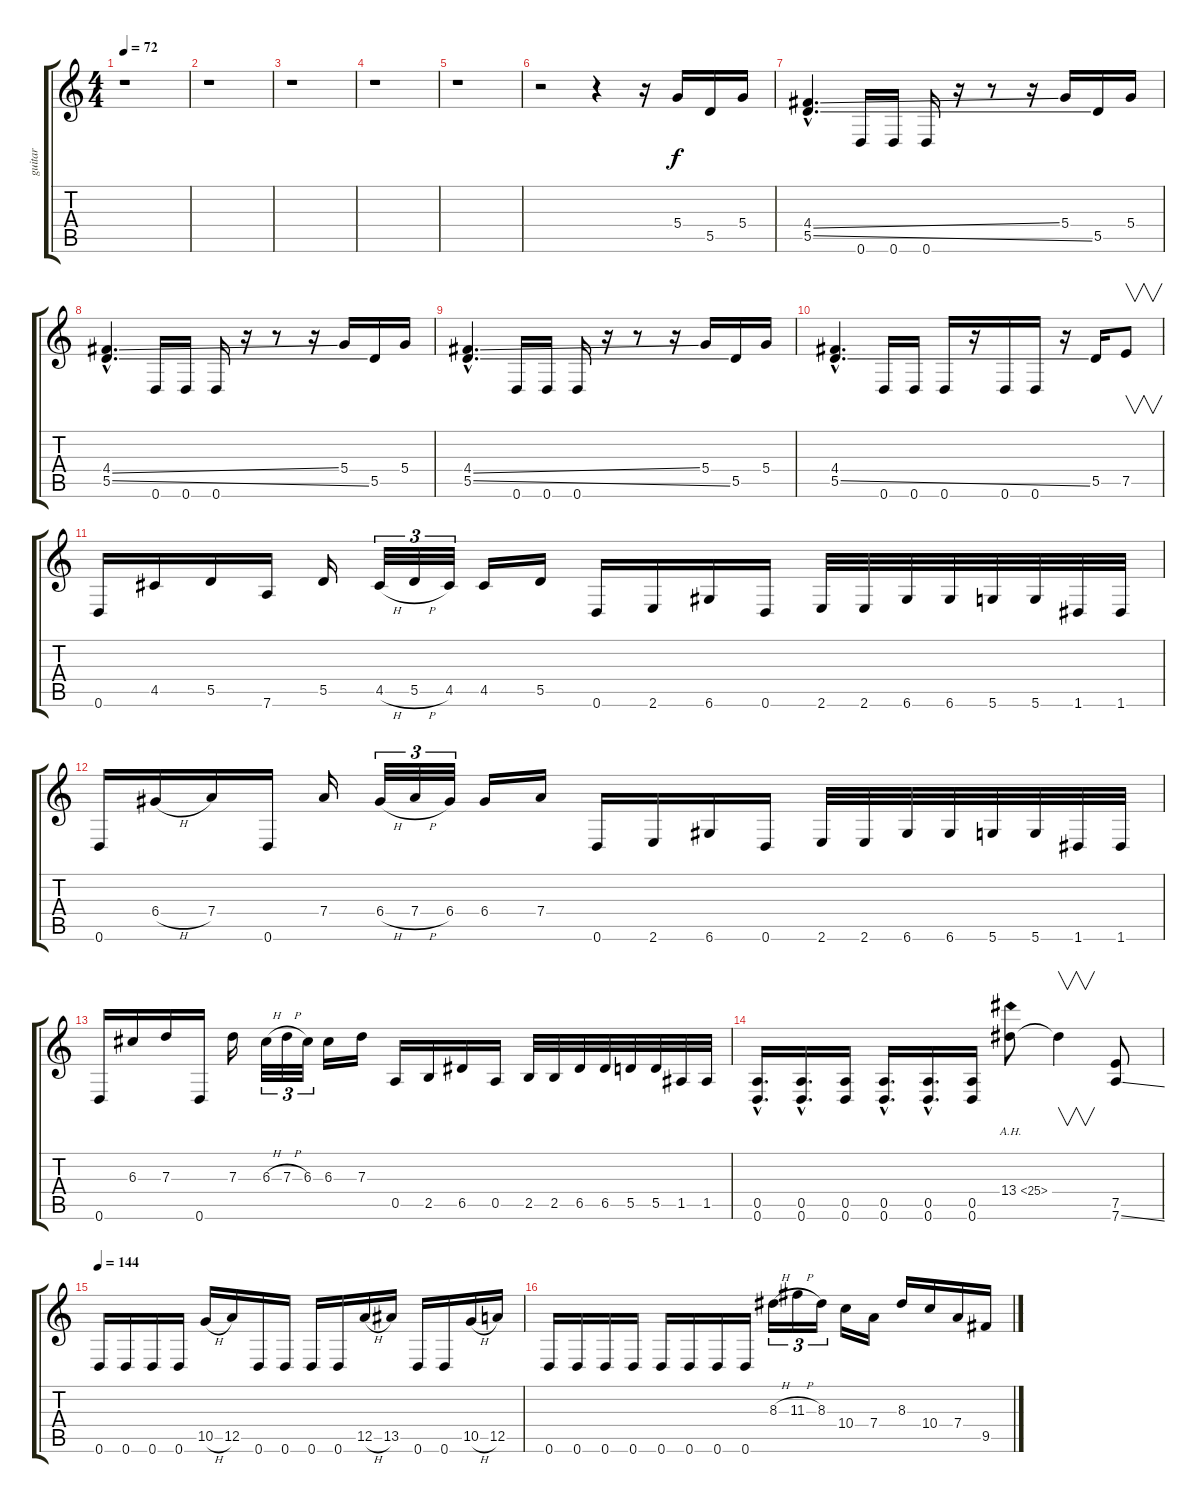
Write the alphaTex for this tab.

\track ("guitar" "guitar") {instrument distortionguitar}
\staff {score tabs}
\tuning (E4 B3 G3 D3 A2 D2) {hide}
\ts (4 4)
\tempo 72
\clef g2
\ks c
r.1{dy f instrument distortionguitar} |
r.1 |
r.1 |
r.1 |
r.1 |
r.2 r.4 r.16 5.4.16 5.5.16 5.4.16 |
(4.4{ss hac} 5.5{ss hac}).4{d} 0.6.16 0.6.16 0.6.16 r.16 r.8 r.16 5.4.16 5.5.16 5.4.16 |
(4.4{ss hac} 5.5{ss hac}).4{d} 0.6.16 0.6.16 0.6.16 r.16 r.8 r.16 5.4.16 5.5.16 5.4.16 |
(4.4{ss hac} 5.5{ss hac}).4{d} 0.6.16 0.6.16 0.6.16 r.16 r.8 r.16 5.4.16 5.5.16 5.4.16 |
(4.4{hac} 5.5{ss hac}).4{d} 0.6.16 0.6.16 0.6.16 r.16 0.6.16 0.6.16 r.16 5.5.16 7.5.8{v} |
0.6.16 4.5.16 5.5.16 7.6.16 5.5.16 4.5{h}.32{tu (3 2)} 5.5{h}.32{tu (3 2)} 4.5.32{tu (3 2)} 4.5.16 5.5.16 0.6.16 2.6.16 6.6.16 0.6.16 2.6.32 2.6.32 6.6.32 6.6.32 5.6.32 5.6.32 1.6.32 1.6.32 |
0.6.16 6.4{h}.16 7.4.16 0.6.16 7.4.16 6.4{h}.32{tu (3 2)} 7.4{h}.32{tu (3 2)} 6.4.32{tu (3 2)} 6.4.16 7.4.16 0.6.16 2.6.16 6.6.16 0.6.16 2.6.32 2.6.32 6.6.32 6.6.32 5.6.32 5.6.32 1.6.32 1.6.32 |
0.6.16 6.3.16 7.3.16 0.6.16 7.3.16 6.3{h}.32{tu (3 2)} 7.3{h}.32{tu (3 2)} 6.3.32{tu (3 2)} 6.3.16 7.3.16 0.5.16 2.5.16 6.5.16 0.5.16 2.5.32 2.5.32 6.5.32 6.5.32 5.5.32 5.5.32 1.5.32 1.5.32 |
(0.5{hac} 0.6{hac}).16{d} (0.5{hac} 0.6{hac}).16{d} (0.5 0.6).16 (0.5{hac} 0.6{hac}).16{d} (0.5{hac} 0.6{hac}).16{d} (0.5 0.6).16 13.4{ah 12}.8 13.4{t}.4{v} (7.5 7.6{ss}).8 |
\tempo 144
0.6.16 0.6.16 0.6.16 0.6.16 10.5{h}.16 12.5.16 0.6.16 0.6.16 0.6.16 0.6.16 12.5{h}.16 13.5.16 0.6.16 0.6.16 10.5{h}.16 12.5.16 |
0.6.16 0.6.16 0.6.16 0.6.16 0.6.16 0.6.16 0.6.16 0.6.16 8.3{h}.16{tu (3 2)} 11.3{h}.16{tu (3 2)} 8.3.16{tu (3 2)} 10.4.16 7.4.16 8.3.16 10.4.16 7.4.16 9.5.16
